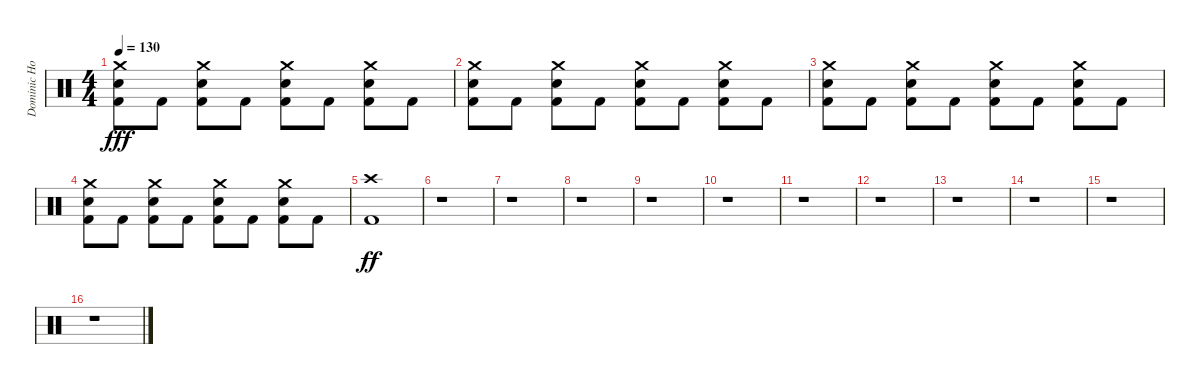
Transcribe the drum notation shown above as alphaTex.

\track ("Dominic Howard" "Dominic Ho") {instrument percussion}
\staff {score}
\articulation defaults
\ts (4 4)
\tempo 130
\clef neutral
\ks c
("Crash medium (hit)" "Electric Snare (hit)" "Kick (hit) 2").8{dy fff} "Kick (hit) 2".8 ("Crash medium (hit)" "Electric Snare (hit)" "Kick (hit) 2").8 "Kick (hit) 2".8 ("Crash medium (hit)" "Electric Snare (hit)" "Kick (hit) 2").8 "Kick (hit) 2".8 ("Crash medium (hit)" "Electric Snare (hit)" "Kick (hit) 2").8 "Kick (hit) 2".8 |
("Crash medium (hit)" "Electric Snare (hit)" "Kick (hit) 2").8 "Kick (hit) 2".8 ("Crash medium (hit)" "Electric Snare (hit)" "Kick (hit) 2").8 "Kick (hit) 2".8 ("Crash medium (hit)" "Electric Snare (hit)" "Kick (hit) 2").8 "Kick (hit) 2".8 ("Crash medium (hit)" "Electric Snare (hit)" "Kick (hit) 2").8 "Kick (hit) 2".8 |
("Crash medium (hit)" "Electric Snare (hit)" "Kick (hit) 2").8 "Kick (hit) 2".8 ("Crash medium (hit)" "Electric Snare (hit)" "Kick (hit) 2").8 "Kick (hit) 2".8 ("Crash medium (hit)" "Electric Snare (hit)" "Kick (hit) 2").8 "Kick (hit) 2".8 ("Crash medium (hit)" "Electric Snare (hit)" "Kick (hit) 2").8 "Kick (hit) 2".8 |
("Crash medium (hit)" "Electric Snare (hit)" "Kick (hit) 2").8 "Kick (hit) 2".8 ("Crash medium (hit)" "Electric Snare (hit)" "Kick (hit) 2").8 "Kick (hit) 2".8 ("Crash medium (hit)" "Electric Snare (hit)" "Kick (hit) 2").8 "Kick (hit) 2".8 ("Crash medium (hit)" "Electric Snare (hit)" "Kick (hit) 2").8 "Kick (hit) 2".8 |
("Crash high (hit)" "Kick (hit) 2").1{dy ff} |
r.1 |
r.1 |
r.1 |
r.1 |
r.1 |
r.1 |
r.1 |
r.1 |
r.1 |
r.1 |
r.1
